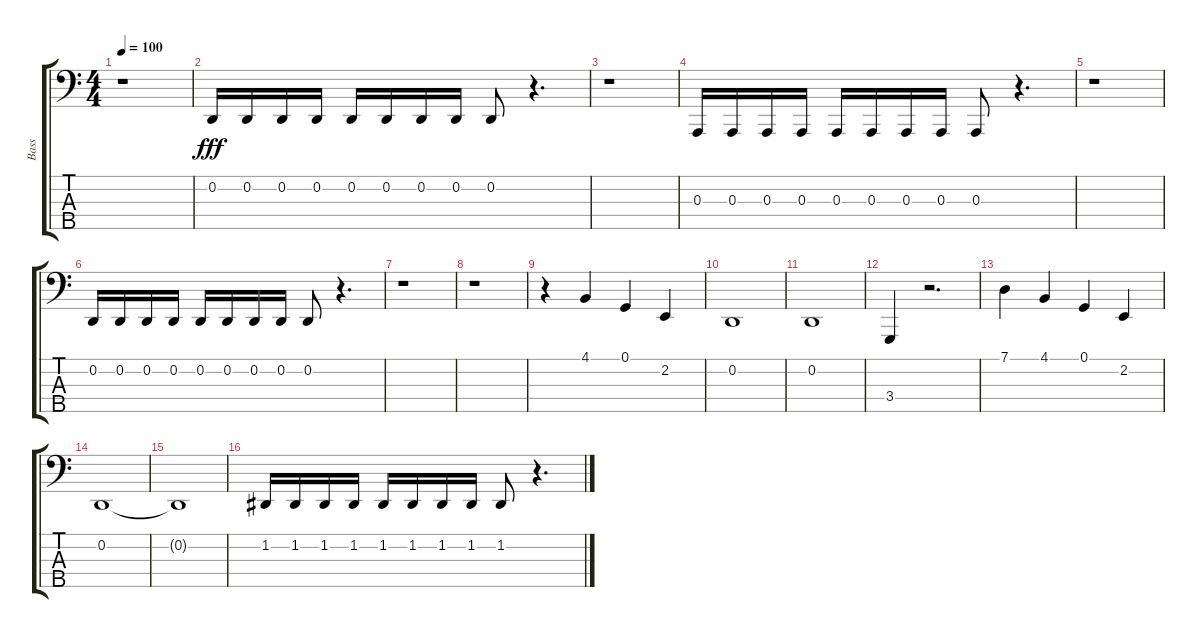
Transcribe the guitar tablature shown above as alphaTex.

\track ("Bass" "Bass") {instrument stringensemble1}
\staff {score tabs}
\tuning (G2 D2 A1 E1 B0) {hide}
\ts (4 4)
\tempo 100
\clef f4
\ks c
r.1{dy fff} |
0.2.16 0.2.16 0.2.16 0.2.16 0.2.16 0.2.16 0.2.16 0.2.16 0.2.8 r.4{d} |
r.1 |
0.3.16 0.3.16 0.3.16 0.3.16 0.3.16 0.3.16 0.3.16 0.3.16 0.3.8 r.4{d} |
r.1 |
0.2.16 0.2.16 0.2.16 0.2.16 0.2.16 0.2.16 0.2.16 0.2.16 0.2.8 r.4{d} |
r.1 |
r.1 |
r.4 4.1.4 0.1.4 2.2.4 |
0.2.1 |
0.2.1 |
3.4.4 r.2{d} |
7.1.4 4.1.4 0.1.4 2.2.4 |
0.2.1 |
0.2{t}.1 |
1.2.16 1.2.16 1.2.16 1.2.16 1.2.16 1.2.16 1.2.16 1.2.16 1.2.8 r.4{d}
